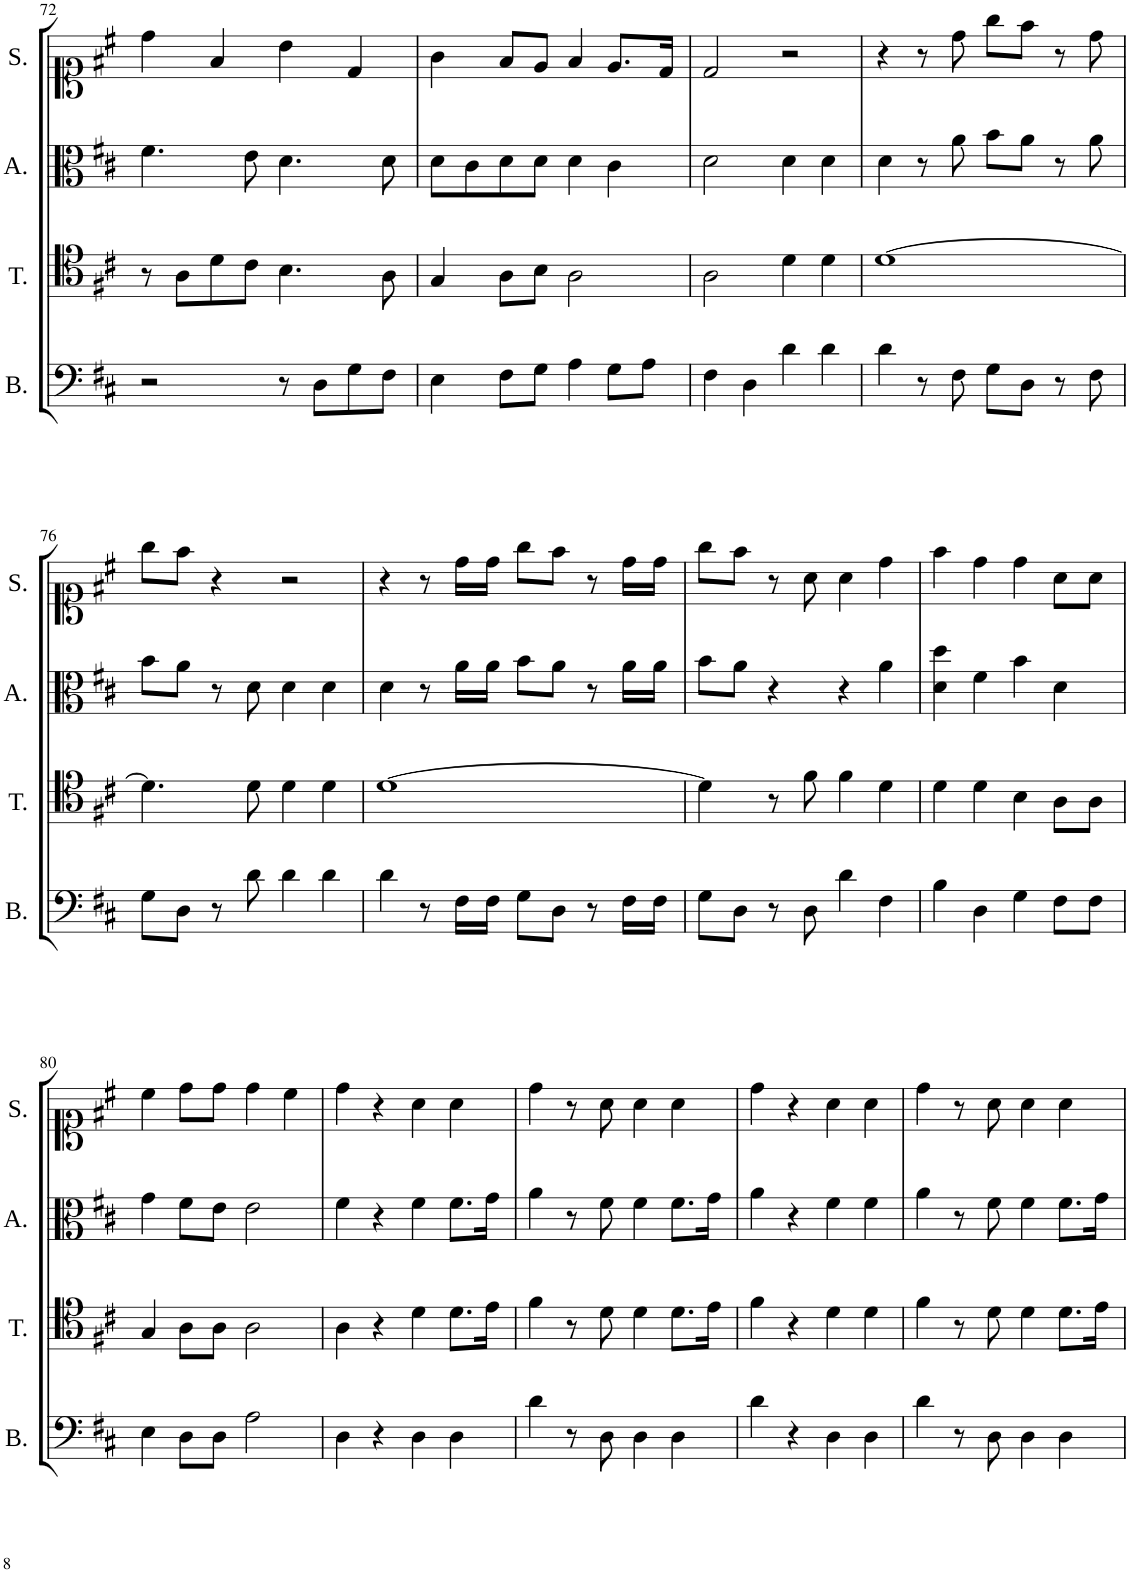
**kern	**kern	**kern	**kern
*part4	*part3	*part2	*part1
*staff4	*staff3	*staff2	*staff1
*I"Bass	*I"Tenor	*I"Alto	*I"Soprano
*I'B.	*I'T.	*I'A.	*I'S.
!!LO:PB:g=z
*clefF4	*clefC4	*clefC3	*clefC1
*k[f#c#]	*k[f#c#]	*k[f#c#]	*k[f#c#]
*M4/4	*M4/4	*M4/4	*M4/4
=72	=72	=72	=72
2r	8r	4.f#\	4dd\
.	8A\L	.	.
.	8d\	.	4f#/
.	8c#\J	8e\	.
8r	4.B\	4.d\	4b\
8D\L	.	.	.
8G\	.	.	4d/
8F#\J	8A\	8d\	.
=73	=73	=73	=73
4E\	4G/	8d\L	4g\
.	.	8c#\	.
8F#\L	8A\L	8d\	8f#/L
8G\J	8B\J	8d\J	8e/J
4A\	2A\	4d\	4f#/
8G\L	.	4c#\	8.e/L
8A\J	.	.	.
.	.	.	16d/Jk
=74	=74	=74	=74
4F#\	2A\	2d\	2d/
4D\	.	.	.
4d\	4d\	4d\	2r
4d\	4d\	4d\	.
=75	=75	=75	=75
4d\	[1d	4d\	4r
8r	.	8r	8r
8F#\	.	8a\	8dd\
8G\L	.	8b\L	8gg\L
8D\J	.	8a\J	8ff#\J
8r	.	8r	8r
8F#\	.	8a\	8dd\
!!LO:LB:g=z
=76	=76	=76	=76
8G\L	4.d\]	8b\L	8gg\L
8D\J	.	8a\J	8ff#\J
8r	.	8r	4r
8d\	8d\	8d\	.
4d\	4d\	4d\	2r
4d\	4d\	4d\	.
=77	=77	=77	=77
4d\	[1d	4d\	4r
8r	.	8r	8r
16F#\LL	.	16a\LL	16dd\LL
16F#\JJ	.	16a\JJ	16dd\JJ
8G\L	.	8b\L	8gg\L
8D\J	.	8a\J	8ff#\J
8r	.	8r	8r
16F#\LL	.	16a\LL	16dd\LL
16F#\JJ	.	16a\JJ	16dd\JJ
=78	=78	=78	=78
8G\L	4d\]	8b\L	8gg\L
8D\J	.	8a\J	8ff#\J
8r	8r	4r	8r
8D\	8f#\	.	8a\
4d\	4f#\	4r	4a\
4F#\	4d\	4a\	4dd\
=79	=79	=79	=79
4B\	4d\	4d\ 4dd\	4ff#\
4D\	4d\	4f#\	4dd\
4G\	4B\	4b\	4dd\
8F#\L	8A\L	4d\	8a\L
8F#\J	8A\J	.	8a\J
!!LO:LB:g=z
=80	=80	=80	=80
4E\	4G/	4g\	4cc#\
8D\L	8A\L	8f#\L	8dd\L
8D\J	8A\J	8e\J	8dd\J
2A\	2A\	2e\	4dd\
.	.	.	4cc#\
=81	=81	=81	=81
4D\	4A\	4f#\	4dd\
4r	4r	4r	4r
4D\	4d\	4f#\	4a\
4D\	8.d\L	8.f#\L	4a\
.	16e\Jk	16g\Jk	.
=82	=82	=82	=82
4d\	4f#\	4a\	4dd\
8r	8r	8r	8r
8D\	8d\	8f#\	8a\
4D\	4d\	4f#\	4a\
4D\	8.d\L	8.f#\L	4a\
.	16e\Jk	16g\Jk	.
=83	=83	=83	=83
4d\	4f#\	4a\	4dd\
4r	4r	4r	4r
4D\	4d\	4f#\	4a\
4D\	4d\	4f#\	4a\
=84	=84	=84	=84
4d\	4f#\	4a\	4dd\
8r	8r	8r	8r
8D\	8d\	8f#\	8a\
4D\	4d\	4f#\	4a\
4D\	8.d\L	8.f#\L	4a\
.	16e\Jk	16g\Jk	.
=	=	=	=
*-	*-	*-	*-
